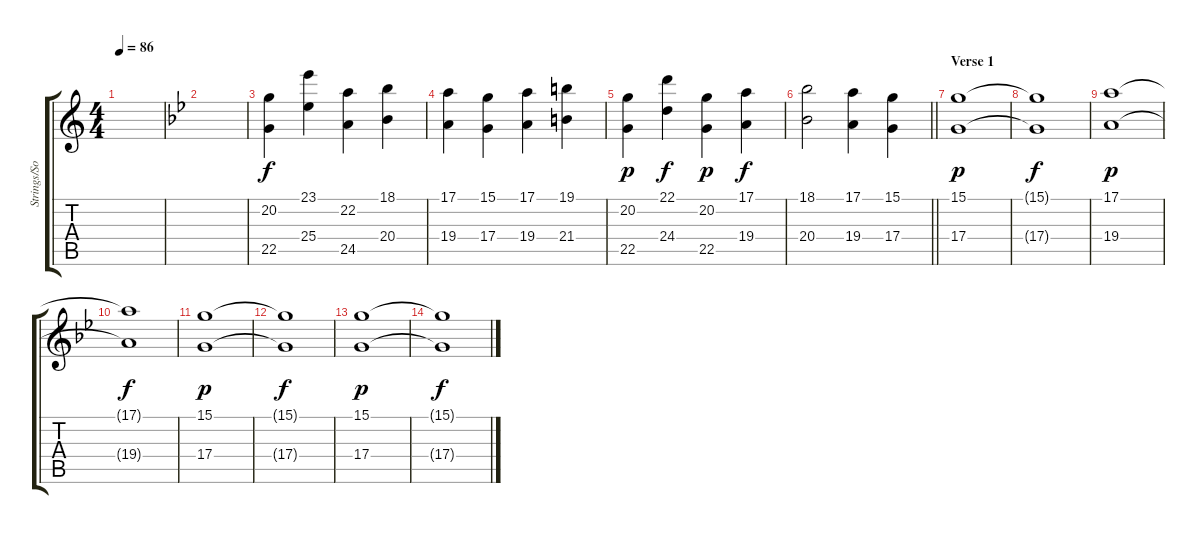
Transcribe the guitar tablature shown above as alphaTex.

\track ("Strings/Solo Gtr" "Strings/So") {instrument stringensemble1}
\staff {score tabs}
\tuning (E4 B3 G3 D3 A2 E2) {hide}
\ts (4 4)
\tempo 86
\clef g2
\ks c
|
\ks bb
|
\ks gminor
(20.2 22.5).4 (23.1 25.4).4{dy f} (22.2 24.5).4 (18.1 20.4).4 |
(17.1 19.4).4 (15.1 17.4).4 (17.1 19.4).4 (19.1 21.4).4 |
(20.2 22.5).4{dy p} (22.1 24.4).4{dy f} (20.2 22.5).4{dy p} (17.1 19.4).4{dy f} |
\barLineRight lightlight
(18.1 20.4).2 (17.1 19.4).4 (15.1 17.4).4 |
\section ("" "Verse 1")
(15.1 17.4).1{dy p} |
(15.1{t} 17.4{t}).1{dy f} |
(17.1 19.4).1{dy p} |
(17.1{t} 19.4{t}).1{dy f} |
(15.1 17.4).1{dy p} |
(15.1{t} 17.4{t}).1{dy f} |
(15.1 17.4).1{dy p} |
(15.1{t} 17.4{t}).1{dy f}
